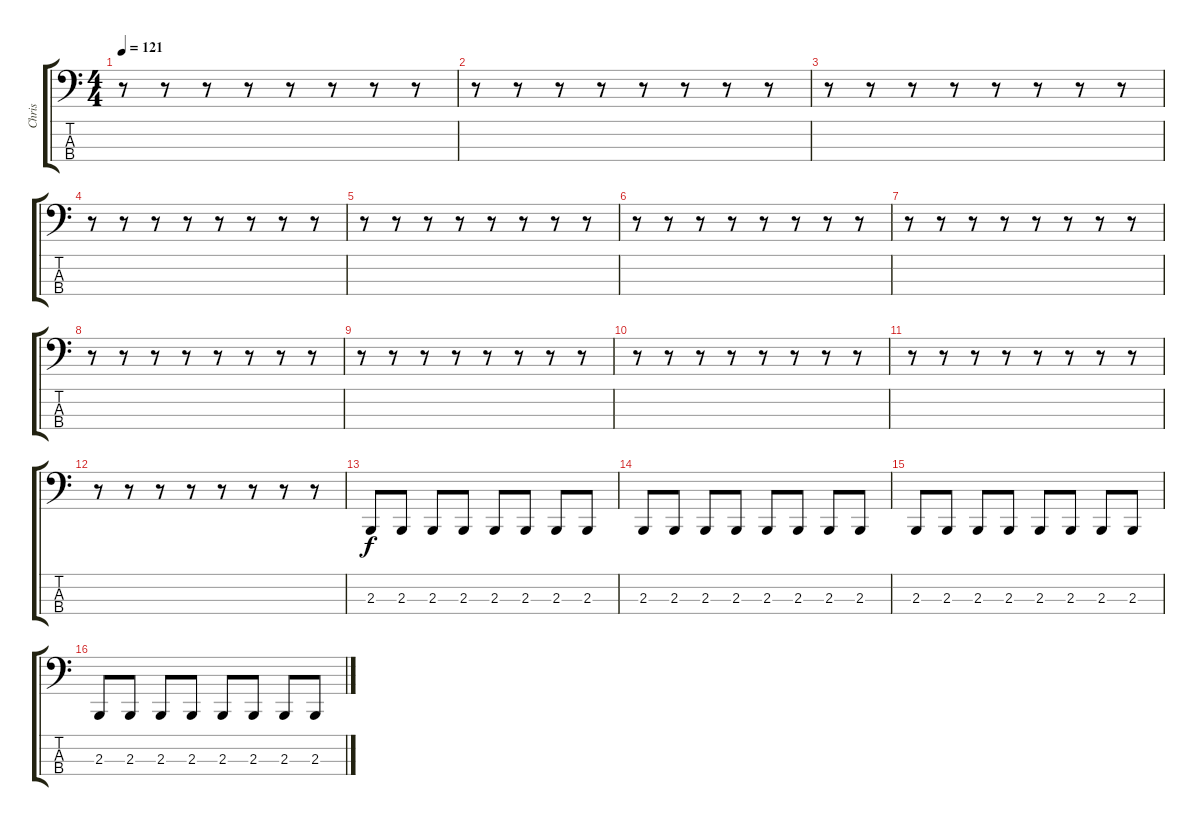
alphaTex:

\track ("Chris" "Chris") {instrument lead2sawtooth}
\staff {score tabs}
\tuning (G2 D2 A1 E1) {hide}
\ts (4 4)
\tempo 121
\clef f4
\ks c
r.8{dy f} r.8 r.8 r.8 r.8 r.8 r.8 r.8 |
r.8 r.8 r.8 r.8 r.8 r.8 r.8 r.8 |
r.8 r.8 r.8 r.8 r.8 r.8 r.8 r.8 |
r.8 r.8 r.8 r.8 r.8 r.8 r.8 r.8 |
r.8 r.8 r.8 r.8 r.8 r.8 r.8 r.8 |
r.8 r.8 r.8 r.8 r.8 r.8 r.8 r.8 |
r.8 r.8 r.8 r.8 r.8 r.8 r.8 r.8 |
r.8 r.8 r.8 r.8 r.8 r.8 r.8 r.8 |
r.8 r.8 r.8 r.8 r.8 r.8 r.8 r.8 |
r.8 r.8 r.8 r.8 r.8 r.8 r.8 r.8 |
r.8 r.8 r.8 r.8 r.8 r.8 r.8 r.8 |
r.8 r.8 r.8 r.8 r.8 r.8 r.8 r.8 |
2.3.8 2.3.8 2.3.8 2.3.8 2.3.8 2.3.8 2.3.8 2.3.8 |
2.3.8 2.3.8 2.3.8 2.3.8 2.3.8 2.3.8 2.3.8 2.3.8 |
2.3.8 2.3.8 2.3.8 2.3.8 2.3.8 2.3.8 2.3.8 2.3.8 |
2.3.8 2.3.8 2.3.8 2.3.8 2.3.8 2.3.8 2.3.8 2.3.8
